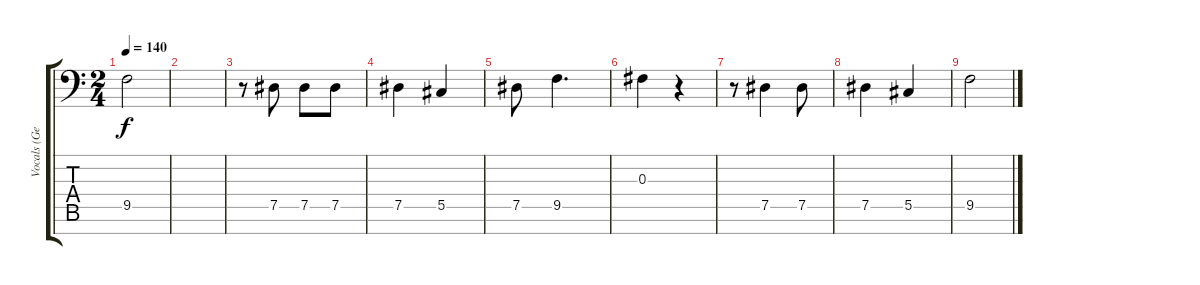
\track ("Vocals (George Petit)" "Vocals (Ge") {instrument oboe}
\staff {score tabs}
\tuning (Eb4 Bb3 Gb3 Db3 Ab2 Eb2 Bb1) {hide}
\ts (2 4)
\tempo 140
\clef f4
\ks c
9.5.2{dy f} |
|
r.8 7.5.8 7.5.8 7.5.8 |
7.5.4 5.5.4 |
7.5.8 9.5.4{d} |
0.3.4 r.4 |
r.8 7.5.4 7.5.8 |
7.5.4 5.5.4 |
9.5.2
